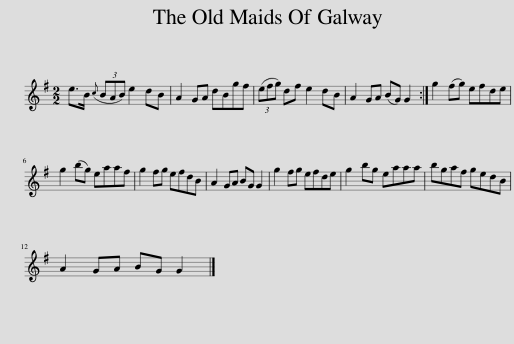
X:1
L:1/8
M:2/2
I:linebreak $
K:G
V:1 treble
V:1
 e>B({c} (3BAB) e2 dB | A2 GA dBgf | (3(efg) df e2 dB | A2 GA (BG) G2 :| g2 (fg) efde |$ %5
 g2 (bg) eaaf | g2 fg efdB | A2 GA BG G2 | g2 fg efde | g2 bg eaaa | %10
 bgaf gedB |$ A2 GA BG G2 |] %12
